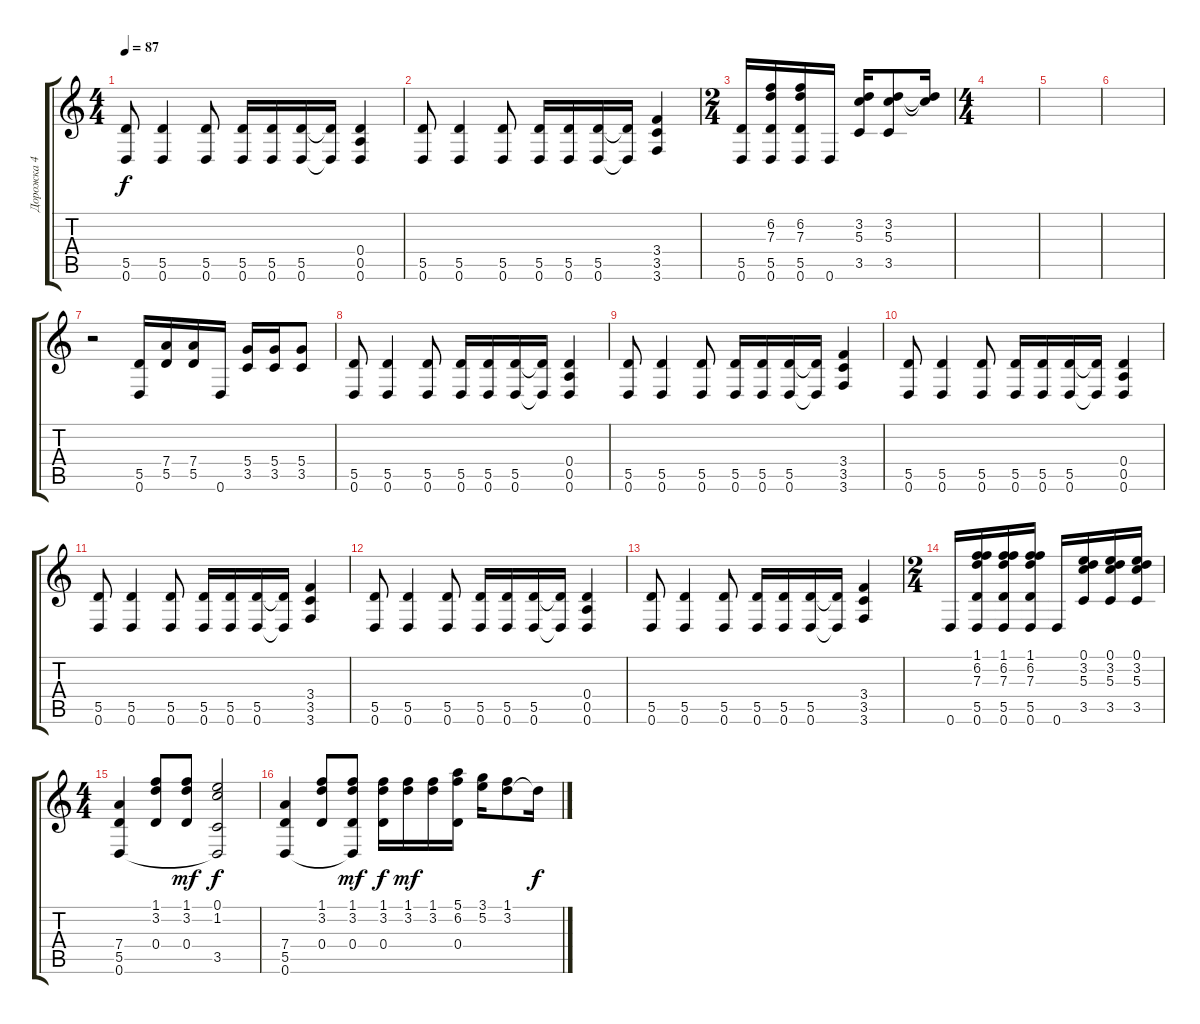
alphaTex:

\track ("Дорожка 4" "Дорожка 4") {instrument distortionguitar}
\staff {score tabs}
\tuning (E4 B3 G3 D3 A2 D2) {hide}
\ts (4 4)
\tempo 87
\clef g2
\ks c
(5.5 0.6).8{dy f} (5.5 0.6).4 (5.5 0.6).8 (5.5 0.6).16 (5.5 0.6).16 (5.5 0.6).16 (5.5{t} 0.6{t}).16 (0.4 0.5 0.6).4 |
(5.5 0.6).8 (5.5 0.6).4 (5.5 0.6).8 (5.5 0.6).16 (5.5 0.6).16 (5.5 0.6).16 (5.5{t} 0.6{t}).16 (3.4 3.5 3.6).4 |
\ts (2 4)
(5.5 0.6).16 (6.2 7.3 5.5 0.6).16 (6.2 7.3 5.5 0.6).16 0.6.16 (3.2 5.3 3.5).16 (3.2 5.3 3.5).8 (3.2{t} 5.3{t}).16 |
\ts (4 4)
|
|
|
r.2 (5.5 0.6).16 (7.4 5.5).16 (7.4 5.5).16 0.6.16 (5.4 3.5).16 (5.4 3.5).16 (5.4 3.5).8 |
(5.5 0.6).8 (5.5 0.6).4 (5.5 0.6).8 (5.5 0.6).16 (5.5 0.6).16 (5.5 0.6).16 (5.5{t} 0.6{t}).16 (0.4 0.5 0.6).4 |
(5.5 0.6).8 (5.5 0.6).4 (5.5 0.6).8 (5.5 0.6).16 (5.5 0.6).16 (5.5 0.6).16 (5.5{t} 0.6{t}).16 (3.4 3.5 3.6).4 |
(5.5 0.6).8 (5.5 0.6).4 (5.5 0.6).8 (5.5 0.6).16 (5.5 0.6).16 (5.5 0.6).16 (5.5{t} 0.6{t}).16 (0.4 0.5 0.6).4 |
(5.5 0.6).8 (5.5 0.6).4 (5.5 0.6).8 (5.5 0.6).16 (5.5 0.6).16 (5.5 0.6).16 (5.5{t} 0.6{t}).16 (3.4 3.5 3.6).4 |
(5.5 0.6).8 (5.5 0.6).4 (5.5 0.6).8 (5.5 0.6).16 (5.5 0.6).16 (5.5 0.6).16 (5.5{t} 0.6{t}).16 (0.4 0.5 0.6).4 |
(5.5 0.6).8 (5.5 0.6).4 (5.5 0.6).8 (5.5 0.6).16 (5.5 0.6).16 (5.5 0.6).16 (5.5{t} 0.6{t}).16 (3.4 3.5 3.6).4 |
\ts (2 4)
0.6.16 (1.1 6.2 7.3 5.5 0.6).16 (1.1 6.2 7.3 5.5 0.6).16 (1.1 6.2 7.3 5.5 0.6).16 0.6.16 (0.1 3.2 5.3 3.5).16 (0.1 3.2 5.3 3.5).16 (0.1 3.2 5.3 3.5).16 |
\ts (4 4)
(7.4 5.5 0.6).4 (1.1 3.2 0.4).8 (1.1 3.2 0.4).8{dy mf} (0.1 1.2 3.5 0.6{t}).2{dy f} |
(7.4 5.5 0.6).4 (1.1 3.2 0.4).8 (1.1 3.2 0.4 0.6{t}).8{dy mf} (1.1 3.2 0.4).16{dy f} (1.1 3.2).16{dy mf} (1.1 3.2).16 (5.1 6.2 0.4).16 (3.1 5.2).16 (1.1 3.2).8 3.2{t}.16{dy f}
